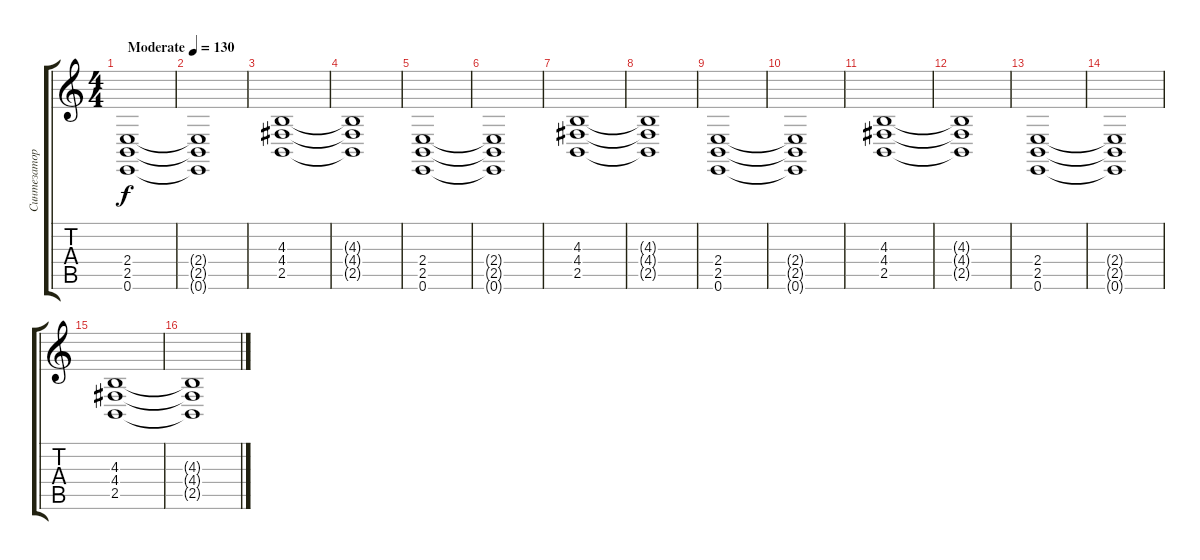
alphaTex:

\track ("Синтезатор 2 (Стиан Аарстад)" "Синтезатор") {instrument pad7halo}
\staff {score tabs}
\tuning (E4 B3 G3 D3 A2 E2) {hide}
\ts (4 4)
\tempo (130 "Moderate")
\clef g2
\ks c
(2.4 2.5 0.6).1{dy f instrument pad7halo} |
(2.4{t} 2.5{t} 0.6{t}).1 |
(4.3 4.4 2.5).1 |
(4.3{t} 4.4{t} 2.5{t}).1 |
(2.4 2.5 0.6).1 |
(2.4{t} 2.5{t} 0.6{t}).1 |
(4.3 4.4 2.5).1 |
(4.3{t} 4.4{t} 2.5{t}).1 |
(2.4 2.5 0.6).1 |
(2.4{t} 2.5{t} 0.6{t}).1 |
(4.3 4.4 2.5).1 |
(4.3{t} 4.4{t} 2.5{t}).1 |
(2.4 2.5 0.6).1 |
(2.4{t} 2.5{t} 0.6{t}).1 |
(4.3 4.4 2.5).1 |
(4.3{t} 4.4{t} 2.5{t}).1
